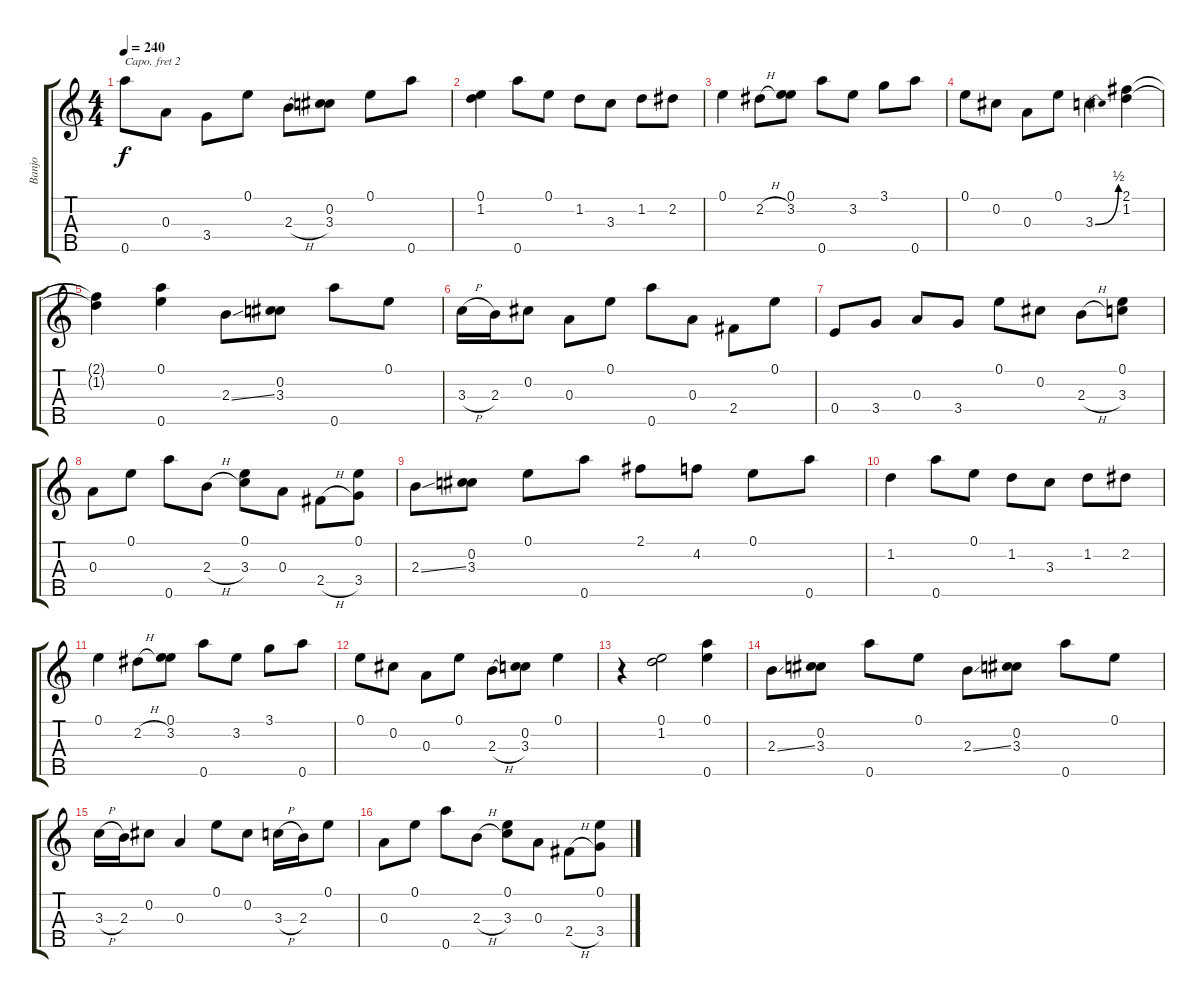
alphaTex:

\track ("Banjo" "Banjo") {instrument banjo}
\staff {score tabs}
\capo 2
\tuning (D4 B3 G3 D3 G4) {hide}
\displaytranspose 12
\ts (4 4)
\tempo 240
\clef g2
\ks c
0.5.8{dy f} 0.3.8 3.4.8 0.1.8 2.3{h}.8 (0.2 3.3).8 0.1.8 0.5.8 |
(0.1 1.2).4 0.5.8 0.1.8 1.2.8 3.3.8 1.2.8 2.2.8 |
0.1.4 2.2{h}.8 (0.1 3.2).8 0.5.8 3.2.8 3.1.8 0.5.8 |
0.1.8 0.2.8 0.3.8 0.1.8 3.3{be (bend 0 0 60 2)}.4 (2.1 1.2).4 |
(2.1{t} 1.2{t}).4 (0.1 0.5).4 2.3{ss}.8 (0.2 3.3).8 0.5.8 0.1.8 |
3.3{h}.16 2.3.16 0.2.8 0.3.8 0.1.8 0.5.8 0.3.8 2.4.8 0.1.8 |
0.4.8 3.4.8 0.3.8 3.4.8 0.1.8 0.2.8 2.3{h}.8 (0.1 3.3).8 |
0.3.8 0.1.8 0.5.8 2.3{h}.8 (0.1 3.3).8 0.3.8 2.4{h}.8 (0.1 3.4).8 |
2.3{ss}.8 (0.2 3.3).8 0.1.8 0.5.8 2.1.8 4.2.8 0.1.8 0.5.8 |
1.2.4 0.5.8 0.1.8 1.2.8 3.3.8 1.2.8 2.2.8 |
0.1.4 2.2{h}.8 (0.1 3.2).8 0.5.8 3.2.8 3.1.8 0.5.8 |
0.1.8 0.2.8 0.3.8 0.1.8 2.3{h}.8 (0.2 3.3).8 0.1.4 |
r.4 (0.1 1.2).2 (0.1 0.5).4 |
2.3{ss}.8 (0.2 3.3).8 0.5.8 0.1.8 2.3{ss}.8 (0.2 3.3).8 0.5.8 0.1.8 |
3.3{h}.16 2.3.16 0.2.8 0.3.4 0.1.8 0.2.8 3.3{h}.16 2.3.16 0.1.8 |
0.3.8 0.1.8 0.5.8 2.3{h}.8 (0.1 3.3).8 0.3.8 2.4{h}.8 (0.1 3.4).8
